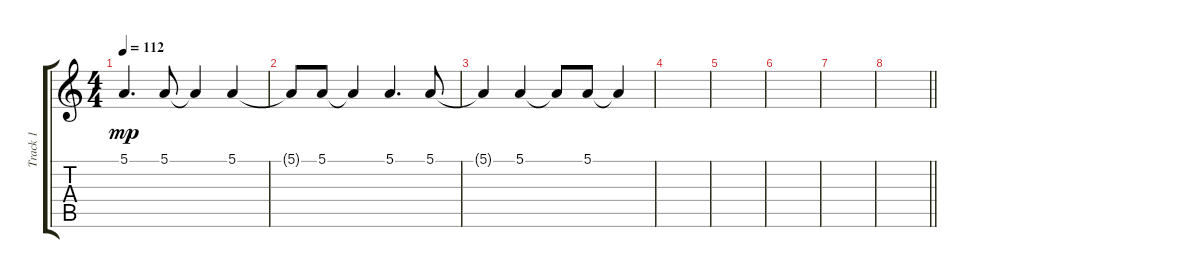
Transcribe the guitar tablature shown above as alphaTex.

\track ("Track 1" "Track 1") {instrument tenorsax}
\staff {score tabs}
\tuning (E4 B3 G3 D3 A2 E2) {hide}
\ts (4 4)
\tempo 112
\clef g2
\ks c
5.1.4{d dy mp} 5.1.8 5.1{t}.4 5.1.4 |
5.1{t}.8 5.1.8 5.1{t}.4 5.1.4{d} 5.1.8 |
5.1{t}.4 5.1.4 5.1{t}.8 5.1.8 5.1{t}.4 |
|
|
|
|
\barLineRight lightlight
